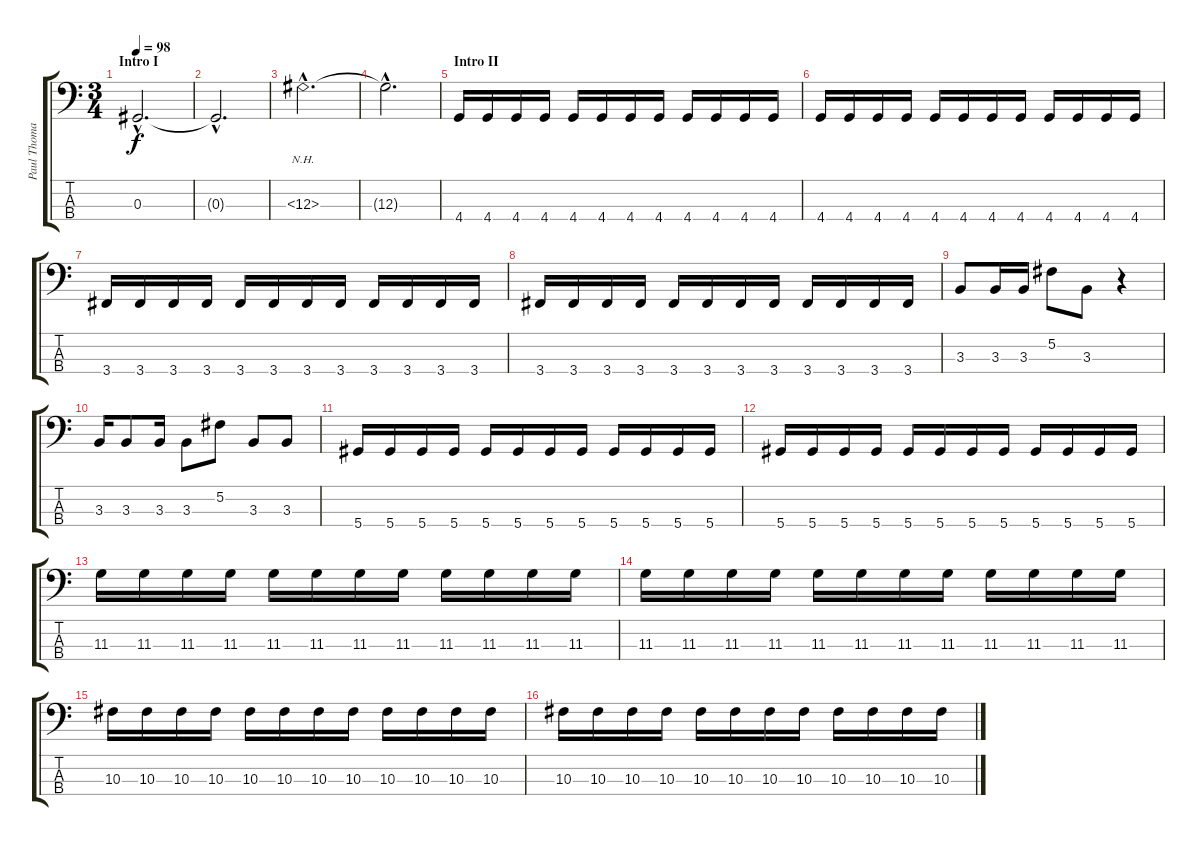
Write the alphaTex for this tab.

\track ("Paul Thomas - Bass" "Paul Thoma") {instrument electricbassfinger}
\staff {score tabs}
\tuning (Gb2 Db2 Ab1 Eb1) {hide}
\ts (3 4)
\section ("" "Intro I")
\tempo 98
\clef f4
\ks c
0.3{hac}.2{d dy f instrument electricbassfinger} |
0.3{hac t}.2{d} |
12.3{nh hac}.2{d} |
12.3{hac t}.2{d} |
\section ("" "Intro II")
4.4.16 4.4.16 4.4.16 4.4.16 4.4.16 4.4.16 4.4.16 4.4.16 4.4.16 4.4.16 4.4.16 4.4.16 |
4.4.16 4.4.16 4.4.16 4.4.16 4.4.16 4.4.16 4.4.16 4.4.16 4.4.16 4.4.16 4.4.16 4.4.16 |
3.4.16 3.4.16 3.4.16 3.4.16 3.4.16 3.4.16 3.4.16 3.4.16 3.4.16 3.4.16 3.4.16 3.4.16 |
3.4.16 3.4.16 3.4.16 3.4.16 3.4.16 3.4.16 3.4.16 3.4.16 3.4.16 3.4.16 3.4.16 3.4.16 |
3.3.8 3.3.16 3.3.16 5.2.8 3.3.8 r.4 |
3.3.16 3.3.8 3.3.16 3.3.8 5.2.8 3.3.8 3.3.8 |
5.4.16 5.4.16 5.4.16 5.4.16 5.4.16 5.4.16 5.4.16 5.4.16 5.4.16 5.4.16 5.4.16 5.4.16 |
5.4.16 5.4.16 5.4.16 5.4.16 5.4.16 5.4.16 5.4.16 5.4.16 5.4.16 5.4.16 5.4.16 5.4.16 |
11.3.16 11.3.16 11.3.16 11.3.16 11.3.16 11.3.16 11.3.16 11.3.16 11.3.16 11.3.16 11.3.16 11.3.16 |
11.3.16 11.3.16 11.3.16 11.3.16 11.3.16 11.3.16 11.3.16 11.3.16 11.3.16 11.3.16 11.3.16 11.3.16 |
10.3.16 10.3.16 10.3.16 10.3.16 10.3.16 10.3.16 10.3.16 10.3.16 10.3.16 10.3.16 10.3.16 10.3.16 |
10.3.16 10.3.16 10.3.16 10.3.16 10.3.16 10.3.16 10.3.16 10.3.16 10.3.16 10.3.16 10.3.16 10.3.16
